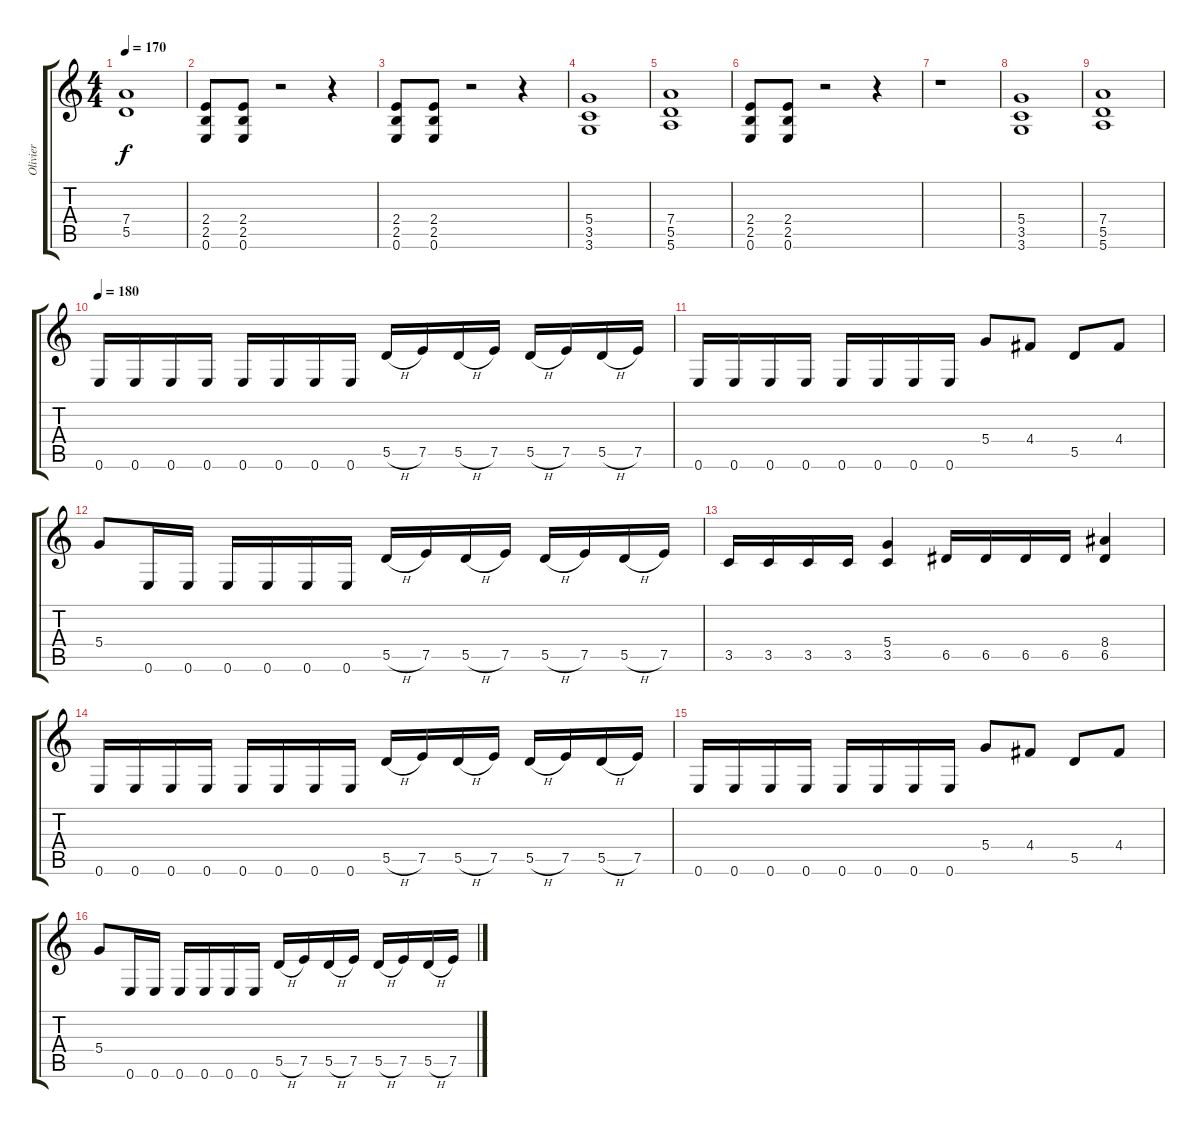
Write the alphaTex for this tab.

\track ("Olivier" "Olivier") {instrument distortionguitar}
\staff {score tabs}
\tuning (E4 B3 G3 D3 A2 E2) {hide}
\ts (4 4)
\tempo 170
\clef g2
\ks c
(7.4 5.5).1{dy f} |
(2.4 2.5 0.6).8 (2.4 2.5 0.6).8 r.2 r.4 |
(2.4 2.5 0.6).8 (2.4 2.5 0.6).8 r.2 r.4 |
(5.4 3.5 3.6).1 |
(7.4 5.5 5.6).1 |
(2.4 2.5 0.6).8 (2.4 2.5 0.6).8 r.2 r.4 |
r.1 |
(5.4 3.5 3.6).1 |
(7.4 5.5 5.6).1 |
\tempo 180
0.6.16{volume 16} 0.6.16 0.6.16 0.6.16 0.6.16 0.6.16 0.6.16 0.6.16 5.5{h}.16 7.5.16 5.5{h}.16 7.5.16 5.5{h}.16 7.5.16 5.5{h}.16 7.5.16 |
0.6.16 0.6.16 0.6.16 0.6.16 0.6.16 0.6.16 0.6.16 0.6.16 5.4.8 4.4.8 5.5.8 4.4.8 |
5.4.8 0.6.16 0.6.16 0.6.16 0.6.16 0.6.16 0.6.16 5.5{h}.16 7.5.16 5.5{h}.16 7.5.16 5.5{h}.16 7.5.16 5.5{h}.16 7.5.16 |
3.5.16 3.5.16 3.5.16 3.5.16 (5.4 3.5).4 6.5.16 6.5.16 6.5.16 6.5.16 (8.4 6.5).4 |
0.6.16 0.6.16 0.6.16 0.6.16 0.6.16 0.6.16 0.6.16 0.6.16 5.5{h}.16 7.5.16 5.5{h}.16 7.5.16 5.5{h}.16 7.5.16 5.5{h}.16 7.5.16 |
0.6.16 0.6.16 0.6.16 0.6.16 0.6.16 0.6.16 0.6.16 0.6.16 5.4.8 4.4.8 5.5.8 4.4.8 |
5.4.8 0.6.16 0.6.16 0.6.16 0.6.16 0.6.16 0.6.16 5.5{h}.16 7.5.16 5.5{h}.16 7.5.16 5.5{h}.16 7.5.16 5.5{h}.16 7.5.16
